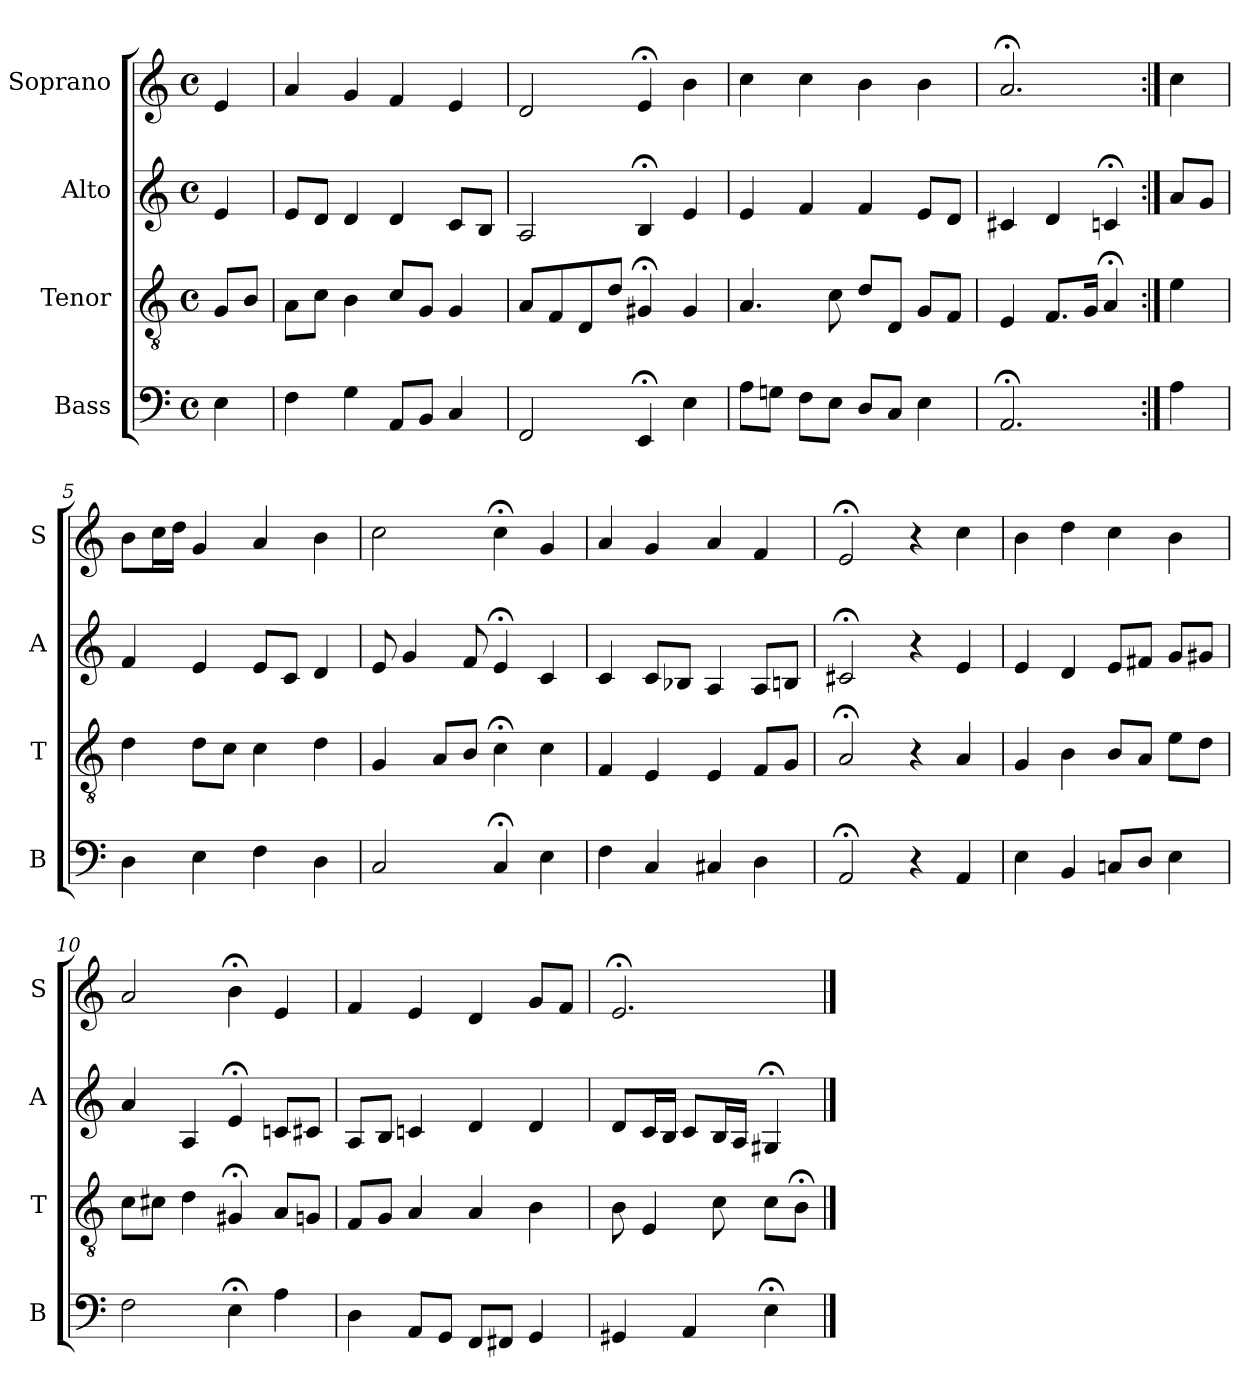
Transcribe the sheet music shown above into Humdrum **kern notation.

**kern	**kern	**kern	**kern
*part4	*part3	*part2	*part1
*staff4	*staff3	*staff2	*staff1
*I"Bass	*I"Tenor	*I"Alto	*I"Soprano
*I'B	*I'T	*I'A	*I'S
*clefF4	*clefGv2	*clefG2	*clefG2
*k[]	*k[]	*k[]	*k[]
*a:	*a:	*a:	*a:
*M4/4	*M4/4	*M4/4	*M4/4
*met(c)	*met(c)	*met(c)	*met(c)
*MM100	*MM100	*MM100	*MM100
=	=	=	=
4E	8GL	4e	4e
.	8BJ	.	.
=1	=1	=1	=1
4F	8AL	8eL	4a
.	8cJ	8dJ	.
4G	4B	4d	4g
8AAL	8cL	4d	4f
8BBJ	8GJ	.	.
4C	4G	8cL	4e
.	.	8BJ	.
=2	=2	=2	=2
2FF	8AL	2A	2d
.	8F	.	.
.	8D	.	.
.	8dJ	.	.
4EE;<	4G#X;<	4B;<	4e;<
4E	4G#	4e	4b
=3	=3	=3	=3
8AL	4.A	4e	4cc
8GnJ	.	.	.
8FL	.	4f	4cc
8EJ	8c	.	.
8DL	8dL	4f	4b
8CJ	8DJ	.	.
4E	8GL	8eL	4b
.	8FJ	8dJ	.
=4	=4	=4	=4
2.AA;<	4E	4c#X	2.a;<
.	8.FL	4d	.
.	16GJk	.	.
.	4A;<	4cn;<	.
=:|!	=:|!	=:|!	=:|!
4A	4e	8aL	4cc
.	.	8gJ	.
=5	=5	=5	=5
4D	4d	4f	8bL
.	.	.	16ccL
.	.	.	16ddJJ
4E	8dL	4e	4g
.	8cJ	.	.
4F	4c	8eL	4a
.	.	8cJ	.
4D	4d	4d	4b
=6	=6	=6	=6
2C	4G	8e	2cc
.	.	4g	.
.	8AL	.	.
.	8BJ	8f	.
4C;<	4c;<	4e;<	4cc;<
4E	4c	4c	4g
=7	=7	=7	=7
4F	4F	4c	4a
4C	4E	8cL	4g
.	.	8B-XJ	.
4C#X	4E	4A	4a
4D	8FL	8AL	4f
.	8GJ	8BnJ	.
=8	=8	=8	=8
2AA;<	2A;<	2c#X;<	2e;<
4r	4r	4r	4r
4AA	4A	4e	4cc
=9	=9	=9	=9
4E	4G	4e	4b
4BB	4B	4d	4dd
8CnL	8BL	8eL	4cc
8DiJ	8AiJ	8f#XJ	.
4Ei	8eiL	8gL	4b
.	8dJ	8g#XJ	.
=10	=10	=10	=10
2F	8cL	4a	2a
.	8c#XJ	.	.
.	4d	4A	.
4E;<	4G#X;<	4e;<	4b;<
4A	8AL	8cnL	4e
.	8GnJ	8c#XJ	.
=11	=11	=11	=11
4D	8FL	8AL	4f
.	8GJ	8BJ	.
8AAL	4A	4cn	4e
8GGJ	.	.	.
8FFL	4A	4d	4d
8FF#XJ	.	.	.
4GG	4B	4d	8gL
.	.	.	8fJ
=12	=12	=12	=12
4GG#X	8B	8dL	2.e;<
.	4E	16cL	.
.	.	16BJJ	.
4AA	.	8cL	.
.	8c	16BL	.
.	.	16AJJ	.
4E;<	8cL	4G#X;<	.
.	8B;<J	.	.
==	==	==	==
*-	*-	*-	*-
